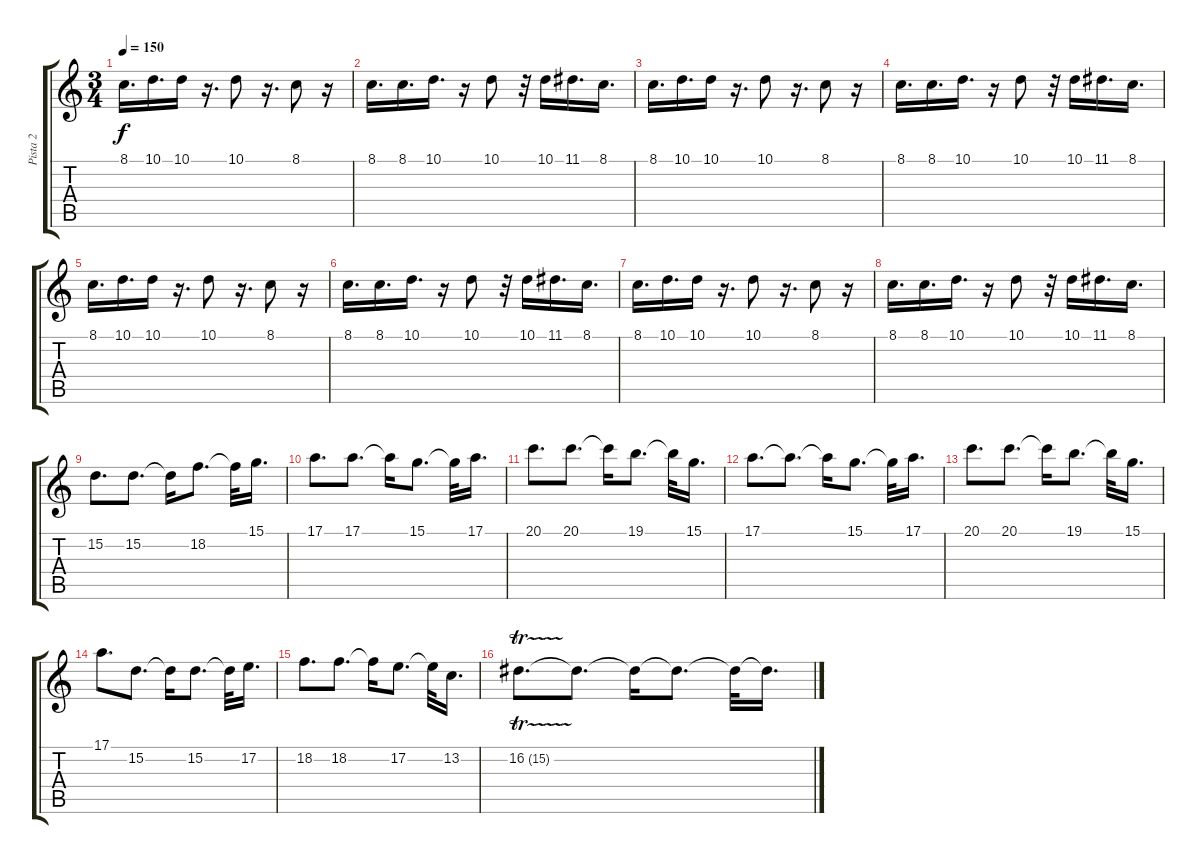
\track ("Pista 2" "Pista 2") {instrument flute}
\staff {score tabs}
\tuning (E4 B3 G3 D3 A2 E2) {hide}
\ts (3 4)
\tempo 150
\clef g2
\ks c
8.1.16{d dy f} 10.1.16{d} 10.1.16 r.16{d} 10.1.8 r.16{d} 8.1.8 r.16 |
8.1.16{d} 8.1.16{d} 10.1.16{d} r.16 10.1.8 r.32 10.1.16 11.1.16{d} 8.1.16{d} |
8.1.16{d} 10.1.16{d} 10.1.16 r.16{d} 10.1.8 r.16{d} 8.1.8 r.16 |
8.1.16{d} 8.1.16{d} 10.1.16{d} r.16 10.1.8 r.32 10.1.16 11.1.16{d} 8.1.16{d} |
8.1.16{d} 10.1.16{d} 10.1.16 r.16{d} 10.1.8 r.16{d} 8.1.8 r.16 |
8.1.16{d} 8.1.16{d} 10.1.16{d} r.16 10.1.8 r.32 10.1.16 11.1.16{d} 8.1.16{d} |
8.1.16{d} 10.1.16{d} 10.1.16 r.16{d} 10.1.8 r.16{d} 8.1.8 r.16 |
8.1.16{d} 8.1.16{d} 10.1.16{d} r.16 10.1.8 r.32 10.1.16 11.1.16{d} 8.1.16{d} |
15.2.8{d} 15.2.8{d} 15.2{t}.16 18.2.8{d} 18.2{t}.32 15.1.16{d} |
17.1.8{d} 17.1.8{d} 17.1{t}.16 15.1.8{d} 15.1{t}.32 17.1.16{d} |
20.1.8{d} 20.1.8{d} 20.1{t}.16 19.1.8{d} 19.1{t}.32 15.1.16{d} |
17.1.8{d} 17.1{t}.8{d} 17.1{t}.16 15.1.8{d} 15.1{t}.32 17.1.16{d} |
20.1.8{d} 20.1.8{d} 20.1{t}.16 19.1.8{d} 19.1{t}.32 15.1.16{d} |
17.1.8{d} 15.2.8{d} 15.2{t}.16 15.2.8{d} 15.2{t}.32 17.2.16{d} |
18.2.8{d} 18.2.8{d} 18.2{t}.16 17.2.8{d} 17.2{t}.32 13.2.16{d} |
16.2{tr (15 16)}.8{d} 16.2{t}.8{d} 16.2{t}.16 16.2{t}.8{d} 16.2{t}.32 16.2{t}.16{d}
